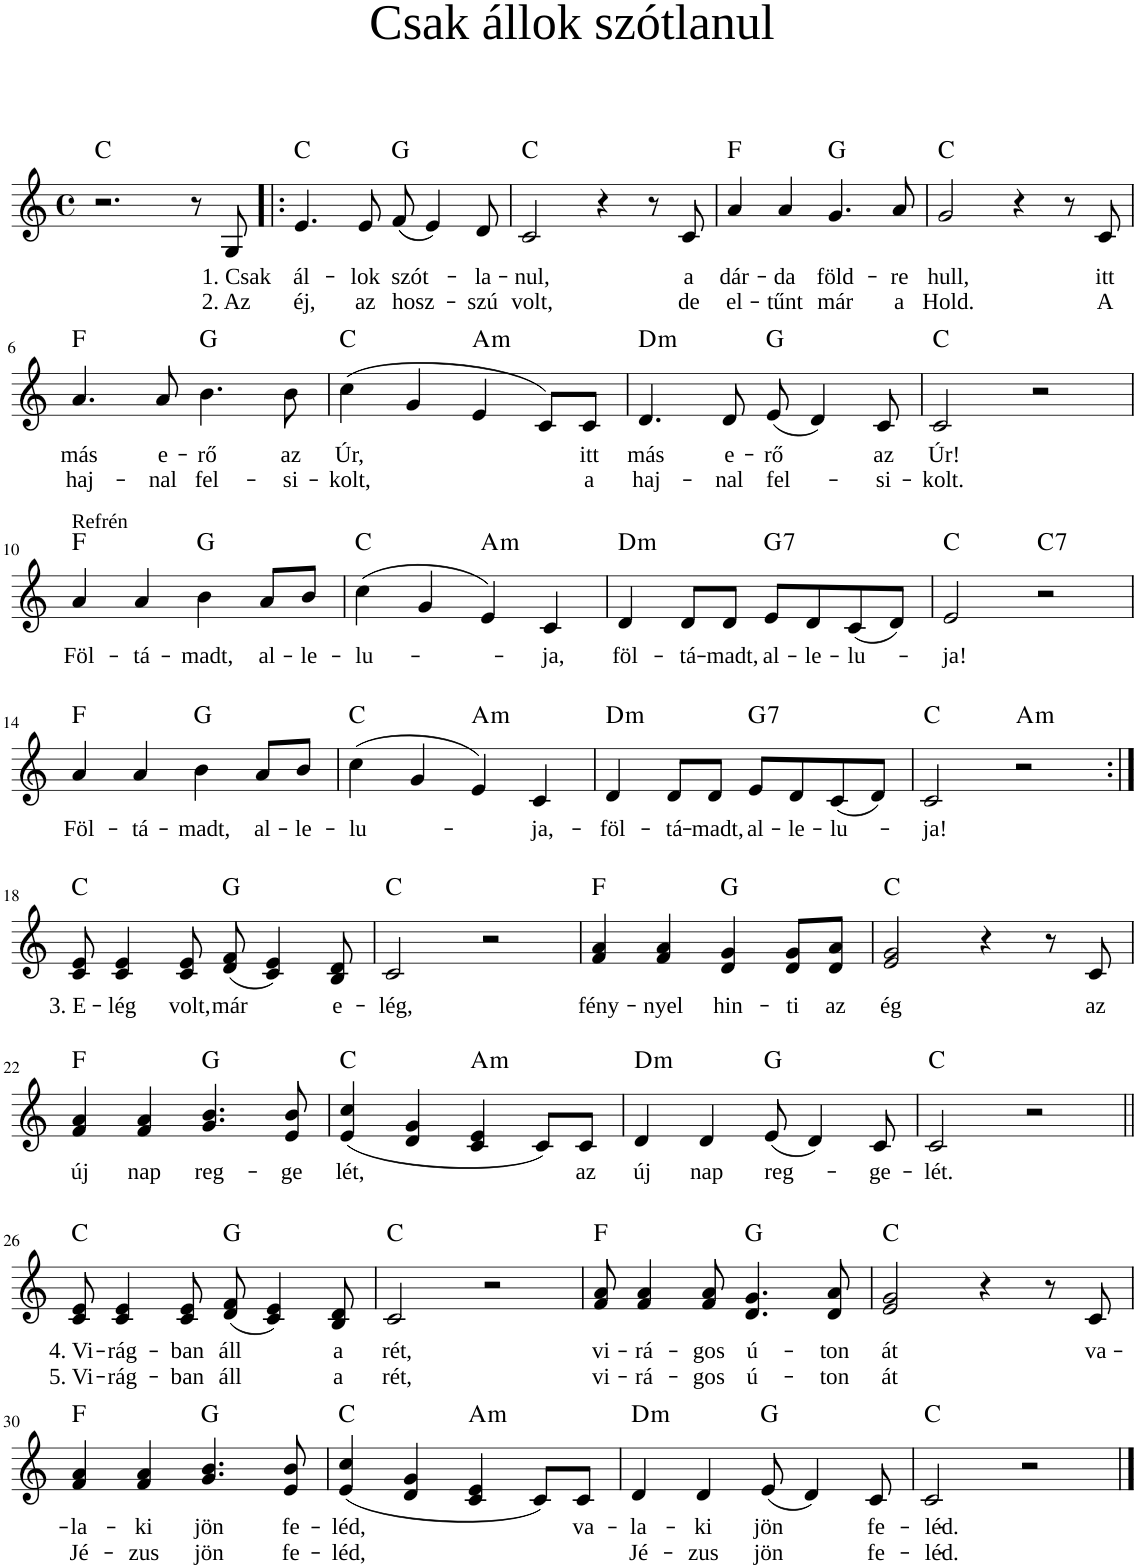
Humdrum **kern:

**kern	**text	**text	**harte
*part1	*part1	*part1	*part1
*staff1	*staff1	*staff1	*
*I"Piano	*	*	*
*I'Pno	*	*	*
*clefG2	*	*	*
*k[]	*	*	*
*M4/4	*	*	*
*met(c)	*	*	*
=1	=1	=1	=1
!	!	!	!LO:H:kt=N.C.
2.r	.	.	N
8r	.	.	.
!	!LO:LY:b	!LO:LY:b	!
8G/	1. Csak	2. Az	.
=2!|:	=2!|:	=2!|:	=2!|:
!	!LO:LY:b	!LO:LY:b	!LO:H:kt=N.C.
4.e/	ál-	éj,	N
!	!LO:LY:b	!LO:LY:b	!
8e/	-lok	az	.
!	!LO:LY:b	!LO:LY:b	!LO:H:kt=N.C.
(8f/	szót-	hosz-	N
4e/)	.	.	.
!	!LO:LY:b	!LO:LY:b	!
8d/	-la-	-szú	.
=3	=3	=3	=3
!	!LO:LY:b	!LO:LY:b	!LO:H:kt=N.C.
2c/	-nul,	volt,	N
4r	.	.	.
8r	.	.	.
!	!LO:LY:b	!LO:LY:b	!
8c/	a	de	.
=4	=4	=4	=4
!	!LO:LY:b	!LO:LY:b	!LO:H:kt=N.C.
4a/	dár-	el-	N
!	!LO:LY:b	!LO:LY:b	!
4a/	-da	-tűnt	.
!	!LO:LY:b	!LO:LY:b	!LO:H:kt=N.C.
4.g/	föld-	már	N
!	!LO:LY:b	!LO:LY:b	!
8a/	-re	a	.
=5	=5	=5	=5
!	!LO:LY:b	!LO:LY:b	!LO:H:kt=N.C.
2g/	hull,	Hold.	N
4r	.	.	.
8r	.	.	.
!	!LO:LY:b	!LO:LY:b	!
8c/	itt	A	.
!!LO:LB:g=z
=6	=6	=6	=6
!	!LO:LY:b	!LO:LY:b	!LO:H:kt=N.C.
4.a/	más	haj-	N
!	!LO:LY:b	!LO:LY:b	!
8a/	e-	-nal	.
!	!LO:LY:b	!LO:LY:b	!LO:H:kt=N.C.
4.b\	-rő	fel-	N
!	!LO:LY:b	!LO:LY:b	!
8b\	az	-si-	.
=7	=7	=7	=7
!	!LO:LY:b	!LO:LY:b	!LO:H:kt=N.C.
(4cc\	-Úr,	kolt,	N
4g/	.	.	.
!	!	!	!LO:H:kt=m
4e/	.	.	A:min
8c/L)	.	.	.
!	!LO:LY:b	!LO:LY:b	!
8c/J	-itt	a	.
=8	=8	=8	=8
!	!LO:LY:b	!LO:LY:b	!LO:H:kt=m
4.d/	más	haj-	D:min
!	!LO:LY:b	!LO:LY:b	!
8d/	e-	-nal	.
!	!LO:LY:b	!LO:LY:b	!LO:H:kt=N.C.
(8e/	-rő	fel-	N
4d/)	.	.	.
!	!LO:LY:b	!LO:LY:b	!
8c/	az	-si-	.
=9	=9	=9	=9
!	!LO:LY:b	!LO:LY:b	!LO:H:kt=N.C.
2c/	Úr!	-kolt.	N
2r	.	.	.
!!LO:LB:g=z
=10	=10	=10	=10
!LO:TX:a:t=Refrén	!	!	!
!	!LO:LY:b	!	!LO:H:kt=N.C.
4a/	Föl-	.	N
!	!LO:LY:b	!	!
4a/	-tá-	.	.
!	!LO:LY:b	!	!LO:H:kt=N.C.
4b\	-madt,	.	N
!	!LO:LY:b	!	!
8a/L	al-	.	.
!	!LO:LY:b	!	!
8b/J	-le-	.	.
=11	=11	=11	=11
!	!LO:LY:b	!	!LO:H:kt=N.C.
(4cc\	-lu-	.	N
4g/	.	.	.
!	!	!	!LO:H:kt=m
4e/)	.	.	A:min
!	!LO:LY:b	!	!
4c/	-ja,	.	.
=12	=12	=12	=12
!	!LO:LY:b	!	!LO:H:kt=m
4d/	föl-	.	D:min
!	!LO:LY:b	!	!
8d/L	-tá-	.	.
!	!LO:LY:b	!	!
8d/J	-madt,	.	.
!	!LO:LY:b	!	!LO:H:kt=7
8e/L	al-	.	G:7
!	!LO:LY:b	!	!
8d/	-le-	.	.
!	!LO:LY:b	!	!
(8c/	-lu-	.	.
8d/J)	.	.	.
=13	=13	=13	=13
!	!LO:LY:b	!	!LO:H:kt=N.C.
2e/	-ja!	.	N
!	!	!	!LO:H:kt=7
2r	.	.	C:7
!!LO:LB:g=z
=14	=14	=14	=14
!	!LO:LY:b	!	!LO:H:kt=N.C.
4a/	Föl-	.	N
!	!LO:LY:b	!	!
4a/	-tá-	.	.
!	!LO:LY:b	!	!LO:H:kt=N.C.
4bn\	-madt,	.	N
!	!LO:LY:b	!	!
8a/L	al-	.	.
!	!LO:LY:b	!	!
8b/J	-le-	.	.
=15	=15	=15	=15
!	!LO:LY:b	!	!LO:H:kt=N.C.
(4cc\	lu-	.	N
4g/	.	.	.
!	!	!	!LO:H:kt=m
4e/)	.	.	A:min
!	!LO:LY:b	!	!
4c/	-ja,-	.	.
=16	=16	=16	=16
!	!LO:LY:b	!	!LO:H:kt=m
4d/	föl-	.	D:min
!	!LO:LY:b	!	!
8d/L	-tá-	.	.
!	!LO:LY:b	!	!
8d/J	-madt,	.	.
!	!LO:LY:b	!	!LO:H:kt=7
8e/L	al-	.	G:7
!	!LO:LY:b	!	!
8d/	-le-	.	.
!	!LO:LY:b	!	!
(8c/	-lu-	.	.
8d/J)	.	.	.
=17	=17	=17	=17
!	!LO:LY:b	!	!LO:H:kt=N.C.
2c/	ja!	.	N
!	!	!	!LO:H:kt=m
2r	.	.	A:min
!!LO:LB:g=z
=18:|!	=18:|!	=18:|!	=18:|!
!	!LO:LY:b	!	!LO:H:kt=N.C.
8c/ 8e/	3. E-	.	N
!	!LO:LY:b	!	!
4c/ 4e/	-lég	.	.
!	!LO:LY:b	!	!
8c/ 8e/	volt,	.	.
!	!LO:LY:b	!	!LO:H:kt=N.C.
(8d/ 8f/	már	.	N
4c/ 4e/)	.	.	.
!	!LO:LY:b	!	!
8B/ 8d/	e-	.	.
=19	=19	=19	=19
!	!LO:LY:b	!	!LO:H:kt=N.C.
2c/	-lég,	.	N
2r	.	.	.
=20	=20	=20	=20
!	!LO:LY:b	!	!LO:H:kt=N.C.
4f/ 4a/	fény-	.	N
!	!LO:LY:b	!	!
4f/ 4a/	-nyel	.	.
!	!LO:LY:b	!	!LO:H:kt=N.C.
4d/ 4g/	hin-	.	N
!	!LO:LY:b	!	!
8d/ 8g/L	-ti	.	.
!	!LO:LY:b	!	!
8d/ 8a/J	az	.	.
=21	=21	=21	=21
!	!LO:LY:b	!	!LO:H:kt=N.C.
2e/ 2g/	ég	.	N
4r	.	.	.
8r	.	.	.
!	!LO:LY:b	!	!
8c/	az	.	.
!!LO:LB:g=z
=22	=22	=22	=22
!	!LO:LY:b	!	!LO:H:kt=N.C.
4f/ 4a/	új	.	N
!	!LO:LY:b	!	!
4f/ 4a/	nap	.	.
!	!LO:LY:b	!	!LO:H:kt=N.C.
4.g/ 4.b/	reg-	.	N
!	!LO:LY:b	!	!
8e/ 8b/	-ge	.	.
=23	=23	=23	=23
!	!LO:LY:b	!	!LO:H:kt=N.C.
(4e/ 4cc/	lét,	.	N
4d/ 4g/	.	.	.
!	!	!	!LO:H:kt=m
4c/ 4e/	.	.	A:min
8c/L)	.	.	.
!	!LO:LY:b	!	!
8c/J	az	.	.
=24	=24	=24	=24
!	!LO:LY:b	!	!LO:H:kt=m
4d/	új	.	D:min
!	!LO:LY:b	!	!
4d/	nap	.	.
!	!LO:LY:b	!	!LO:H:kt=N.C.
(8e/	reg-	.	N
4d/)	.	.	.
!	!LO:LY:b	!	!
8c/	-ge-	.	.
=25	=25	=25	=25
!	!LO:LY:b	!	!LO:H:kt=N.C.
2c/	-lét.	.	N
2r	.	.	.
!!LO:LB:g=z
=26||	=26||	=26||	=26||
!	!LO:LY:b	!LO:LY:b	!LO:H:kt=N.C.
8c/ 8e/	4. Vi-	5. Vi-	N
!	!LO:LY:b	!LO:LY:b	!
4c/ 4e/	-rág-	-rág-	.
!	!LO:LY:b	!LO:LY:b	!
8c/ 8e/	-ban	-ban	.
!	!LO:LY:b	!LO:LY:b	!LO:H:kt=N.C.
(8d/ 8f/	áll	áll	N
4c/ 4e/)	.	.	.
!	!LO:LY:b	!LO:LY:b	!
8B/ 8d/	a	a	.
=27	=27	=27	=27
!	!LO:LY:b	!LO:LY:b	!LO:H:kt=N.C.
2c/	rét,	rét,	N
2r	.	.	.
=28	=28	=28	=28
!	!LO:LY:b	!LO:LY:b	!LO:H:kt=N.C.
8f/ 8a/	vi-	vi-	N
!	!LO:LY:b	!LO:LY:b	!
4f/ 4a/	-rá-	-rá-	.
!	!LO:LY:b	!LO:LY:b	!
8f/ 8a/	-gos	-gos	.
!	!LO:LY:b	!LO:LY:b	!LO:H:kt=N.C.
4.d/ 4.g/	ú-	ú-	N
!	!LO:LY:b	!LO:LY:b	!
8d/ 8a/	-ton	-ton	.
=29	=29	=29	=29
!	!LO:LY:b	!LO:LY:b	!LO:H:kt=N.C.
2e/ 2g/	át	át	N
4r	.	.	.
8r	.	.	.
!	!LO:LY:b	!	!
8c/	va-	.	.
!!LO:LB:g=z
=30	=30	=30	=30
!	!LO:LY:b	!LO:LY:b	!LO:H:kt=N.C.
4f/ 4a/	-la-	-Jé-	N
!	!LO:LY:b	!LO:LY:b	!
4f/ 4a/	-ki	-zus	.
!	!LO:LY:b	!LO:LY:b	!LO:H:kt=N.C.
4.g/ 4.b/	jön	jön	N
!	!LO:LY:b	!LO:LY:b	!
8e/ 8b/	fe-	fe-	.
=31	=31	=31	=31
!	!LO:LY:b	!LO:LY:b	!LO:H:kt=N.C.
(4e/ 4cc/	léd,	léd,	N
4d/ 4g/	.	.	.
!	!	!	!LO:H:kt=m
4c/ 4e/	.	.	A:min
8c/L)	.	.	.
!	!LO:LY:b	!	!
8c/J	va-	.	.
=32	=32	=32	=32
!	!LO:LY:b	!LO:LY:b	!LO:H:kt=m
4d/	-la-	Jé-	D:min
!	!LO:LY:b	!LO:LY:b	!
4d/	-ki	-zus	.
!	!LO:LY:b	!LO:LY:b	!LO:H:kt=N.C.
(8e/	jön	jön	N
4d/)	.	.	.
!	!LO:LY:b	!LO:LY:b	!
8c/	fe-	fe-	.
=33	=33	=33	=33
!	!LO:LY:b	!LO:LY:b	!LO:H:kt=N.C.
2c/	-léd.-	-léd.-	N
2r	.	.	.
==	==	==	==
*-	*-	*-	*-
